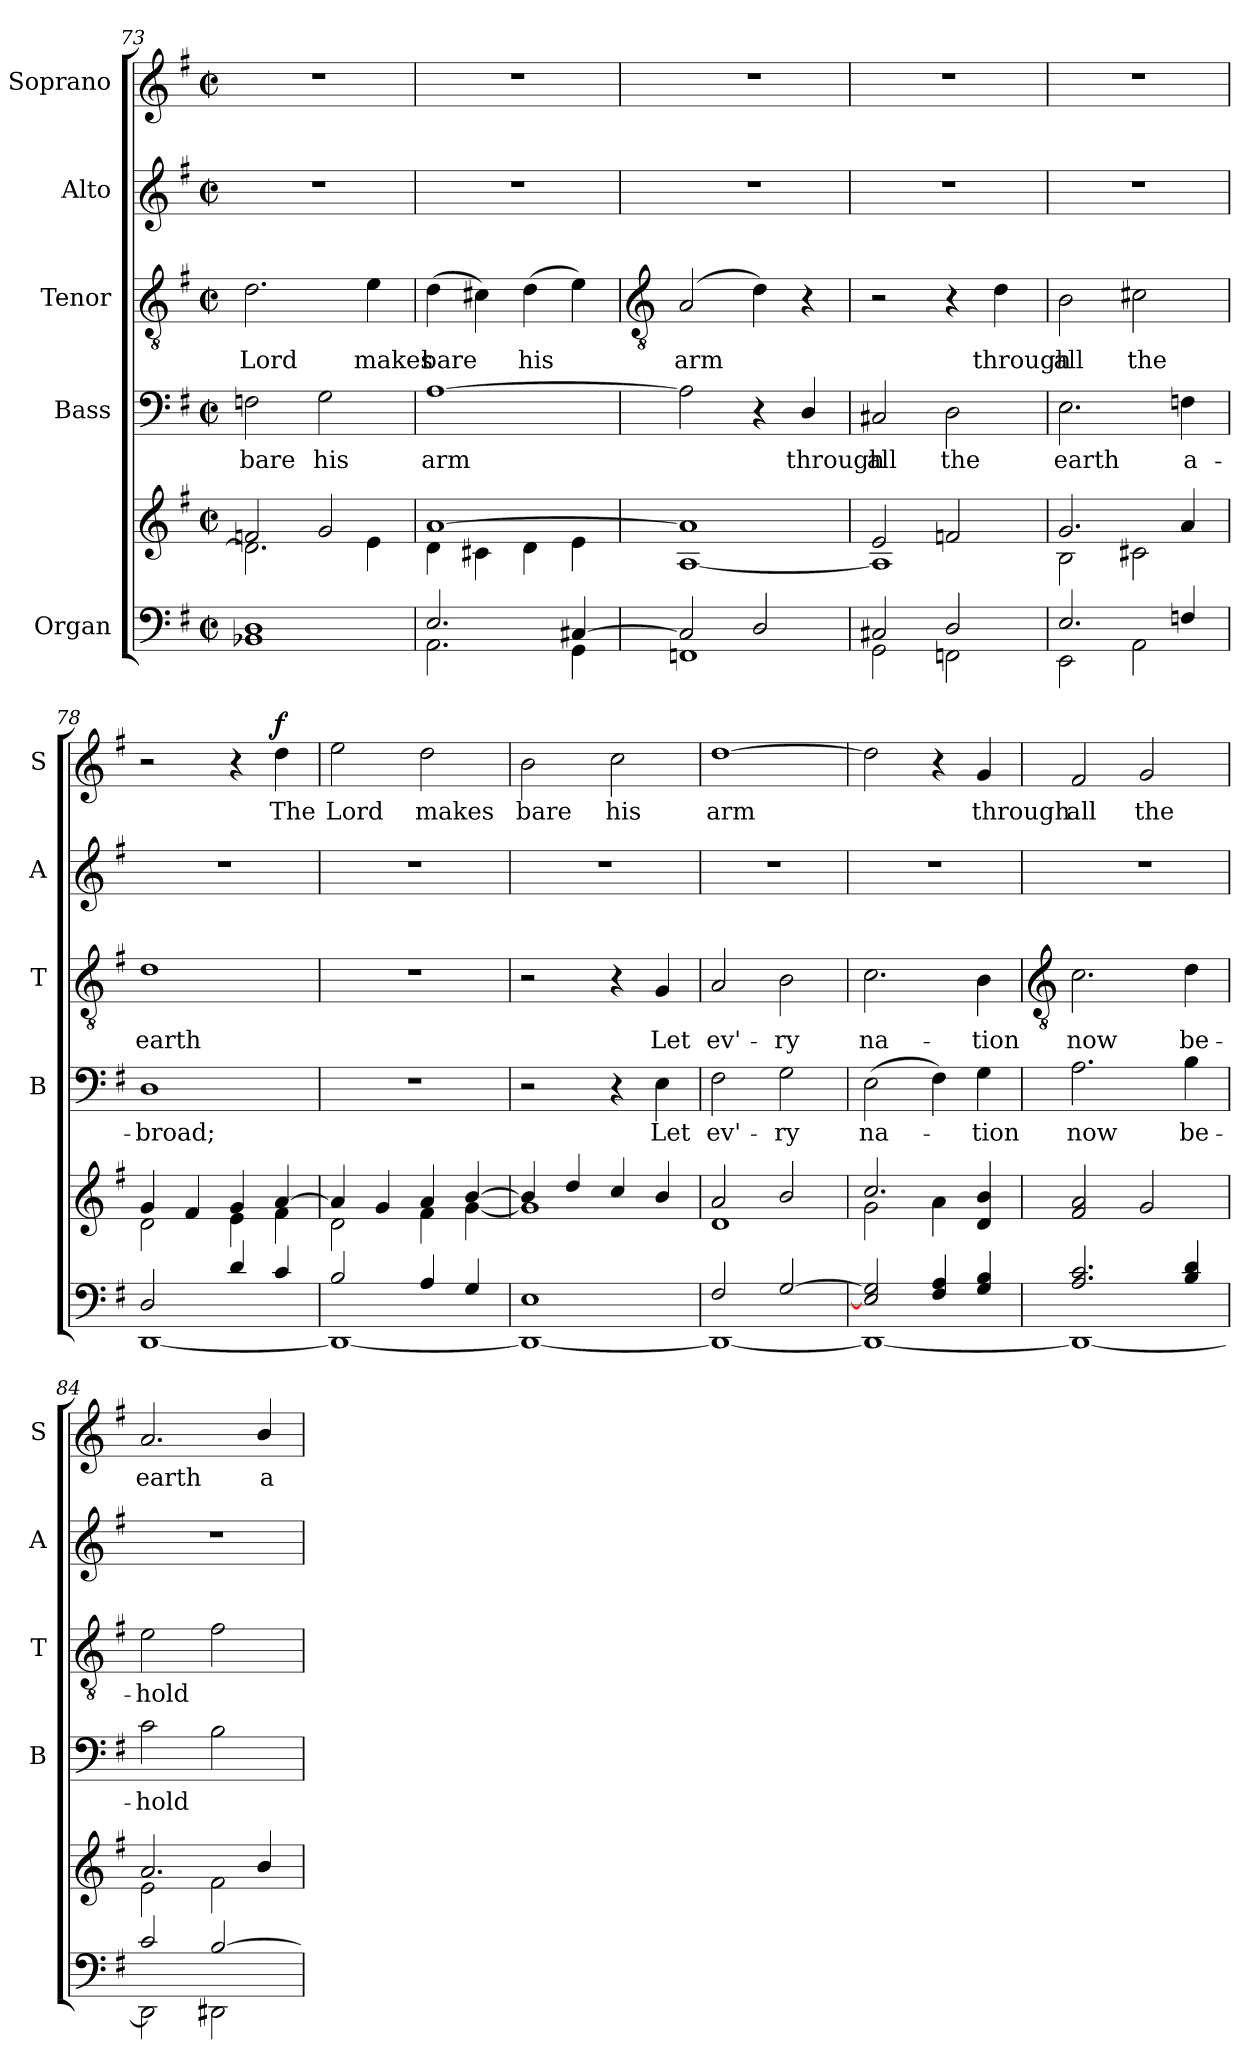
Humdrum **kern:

**kern	**kern	**kern	**text	**kern	**text	**kern	**kern	**text	**dynam
*part5	*part5	*part4	*part4	*part3	*part3	*part2	*part1	*part1	*part1
*staff6	*staff5	*staff4	*staff4	*staff3	*staff3	*staff2	*staff1	*staff1	*staff1
*I"Organ	*	*I"Bass	*	*I"Tenor	*	*I"Alto	*I"Soprano	*	*
*	*	*I'B	*	*I'T	*	*I'A	*I'S	*	*
*clefF4	*clefG2	*clefF4	*	*clefGv2	*	*clefG2	*clefG2	*	*
*k[f#]	*k[f#]	*k[f#]	*	*k[f#]	*	*k[f#]	*k[f#]	*	*
*G:	*G:	*G:	*	*G:	*	*G:	*G:	*	*
*M2/2	*M2/2	*M2/2	*	*M2/2	*	*M2/2	*M2/2	*	*
*met(c|)	*met(c|)	*met(c|)	*	*met(c|)	*	*met(c|)	*met(c|)	*	*
=73	=73	=73	=73	=73	=73	=73	=73	=73	=73
*^	*^	*	*	*	*	*	*	*	*
!	!	!	!	!	!LO:LY:b	!	!LO:LY:b	!	!	!	!
1D/	1BB-X\	2fn/	2.d\]	2Fn	bare	2.d	Lord	1r	1r	.	.
!	!	!	!	!	!LO:LY:b	!	!	!	!	!	!
.	.	2g/	.	2G	his	.	.	.	.	.	.
!	!	!	!	!	!	!	!LO:LY:b	!	!	!	!
.	.	.	4e\	.	.	4e	makes	.	.	.	.
=74	=74	=74	=74	=74	=74	=74	=74	=74	=74	=74	=74
!	!	!	!	!	!LO:LY:b	!	!LO:LY:b	!	!	!	!
2.E/	2.AA\	[1a/	4d\	[1A	arm	(>4d	bare	1r	1r	.	.
.	.	.	4c#X\	.	.	4c#X)	.	.	.	.	.
!	!	!	!	!	!	!	!LO:LY:b	!	!	!	!
.	.	.	4d\	.	.	(>4d	his	.	.	.	.
[4C#X/	4GG\	.	4e\	.	.	4e)	.	.	.	.	.
!!LO:LB:g=z
=75	=75	=75	=75	=75	=75	=75	=75	=75	=75	=75	=75
*	*	*	*	*	*	*clefGv2	*	*	*	*	*
!	!	!	!	!	!	!	!LO:LY:b	!	!	!	!
2C#/]	1FFn\	1a/]	[1A\	2A]	.	(2A	arm	1r	1r	.	.
2D/	.	.	.	4r	.	4d)	.	.	.	.	.
!	!	!	!	!	!LO:LY:b	!	!	!	!	!	!
.	.	.	.	4D/	through	4r	.	.	.	.	.
=76	=76	=76	=76	=76	=76	=76	=76	=76	=76	=76	=76
!	!	!	!	!	!LO:LY:b	!	!	!	!	!	!
2C#X/	2GG\	2e/	1A\]	2C#X	all	2r	.	1r	1r	.	.
!	!	!	!	!	!LO:LY:b	!	!	!	!	!	!
2D/	2FFn\	2fn/	.	2D	the	4r	.	.	.	.	.
!	!	!	!	!	!	!	!LO:LY:b	!	!	!	!
.	.	.	.	.	.	4d	through	.	.	.	.
=77	=77	=77	=77	=77	=77	=77	=77	=77	=77	=77	=77
!	!	!	!	!	!LO:LY:b	!	!LO:LY:b	!	!	!	!
2.E/	2EE\	2.g/	2B\	2.E	earth	2B	all	1r	1r	.	.
!	!	!	!	!	!	!	!LO:LY:b	!	!	!	!
.	2AA\	.	2c#X\	.	.	2c#X	the	.	.	.	.
!	!	!	!	!	!LO:LY:b	!	!	!	!	!	!
4Fn/	.	4a/	.	4Fn	a-	.	.	.	.	.	.
=78	=78	=78	=78	=78	=78	=78	=78	=78	=78	=78	=78
!	!	!	!	!	!LO:LY:b	!	!LO:LY:b	!	!	!	!
2D/	[1DD\	4g/	2d\	1D	-broad;	1d	earth	1r	2r	.	.
.	.	4f#/	.	.	.	.	.	.	.	.	.
4d/	.	4g/	4e\	.	.	.	.	.	4r	.	.
!	!	!	!	!	!	!	!	!	!	!LO:LY:b	!LO:DY:b
4c/	.	[4a/	4f#\	.	.	.	.	.	4dd	The	f
=79	=79	=79	=79	=79	=79	=79	=79	=79	=79	=79	=79
!	!	!	!	!	!	!	!	!	!	!LO:LY:b	!
2B/	1DD\_	4a/]	2d\	1r	.	1r	.	1r	2ee	Lord	.
.	.	4g/	.	.	.	.	.	.	.	.	.
!	!	!	!	!	!	!	!	!	!	!LO:LY:b	!
4A/	.	4a/	4f#\	.	.	.	.	.	2dd	makes	.
4G/	.	[4b/	[4g\	.	.	.	.	.	.	.	.
=80	=80	=80	=80	=80	=80	=80	=80	=80	=80	=80	=80
!	!	!	!	!	!	!	!	!	!	!LO:LY:b	!
1E/	1DD\_	4b/]	1g\]	2r	.	2r	.	1r	2b	bare	.
.	.	4dd/	.	.	.	.	.	.	.	.	.
!	!	!	!	!	!	!	!	!	!	!LO:LY:b	!
.	.	4cc/	.	4r	.	4r	.	.	2cc	his	.
!	!	!	!	!	!LO:LY:b	!	!LO:LY:b	!	!	!	!
.	.	4b/	.	4E	Let	4G	Let	.	.	.	.
=81	=81	=81	=81	=81	=81	=81	=81	=81	=81	=81	=81
!	!	!	!	!	!LO:LY:b	!	!LO:LY:b	!	!	!LO:LY:b	!
2F#/	1DD\_	2a/	1d\	2F#	ev'-	2A	ev'-	1r	[1dd	arm	.
!	!	!	!	!	!LO:LY:b	!	!LO:LY:b	!	!	!	!
[2G/	.	2b/	.	2G	-ry	2B	-ry	.	.	.	.
=82	=82	=82	=82	=82	=82	=82	=82	=82	=82	=82	=82
!	!	!	!	!	!LO:LY:b	!	!LO:LY:b	!	!	!	!
2E/] 2G/]	1DD\_	2.cc/	2g\	(>2E	na-	2.c	na-	1r	2dd]	.	.
4F#/ 4A/	.	.	4a\	4F#)	.	.	.	.	4r	.	.
!	!	!	!	!	!LO:LY:b	!	!LO:LY:b	!	!	!LO:LY:b	!
4G/ 4B/	.	4d/ 4b/	4ryy	4G	tion	4B	-tion	.	4g	through	.
!!LO:LB:g=z
=83	=83	=83	=83	=83	=83	=83	=83	=83	=83	=83	=83
*	*	*	*	*	*	*clefGv2	*	*	*	*	*
!	!	!	!	!	!LO:LY:b	!	!LO:LY:b	!	!	!LO:LY:b	!
2.A/ 2.c/	1DD\_	2f#/ 2a/	1ryy	2.A	now	2.c	now	1r	2f#	all	.
!	!	!	!	!	!	!	!	!	!	!LO:LY:b	!
.	.	2g/	.	.	.	.	.	.	2g	the	.
!	!	!	!	!	!LO:LY:b	!	!LO:LY:b	!	!	!	!
4B/ 4d/	.	.	.	4B	be-	4d	be-	.	.	.	.
=84	=84	=84	=84	=84	=84	=84	=84	=84	=84	=84	=84
!	!	!	!	!	!LO:LY:b	!	!LO:LY:b	!	!	!LO:LY:b	!
2c/	2DD\]	2.a/	2e\	2c	-hold	2e	-hold	1r	2.a	earth	.
[2B/	2DD#X\	.	2f#\	2B	.	2f#	.	.	.	.	.
!	!	!	!	!	!	!	!	!	!	!LO:LY:b	!
.	.	4b/	.	.	.	.	.	.	4b/	a-	.
*v	*v	*	*	*	*	*	*	*	*	*	*
*	*v	*v	*	*	*	*	*	*	*	*
=	=	=	=	=	=	=	=	=	=
*-	*-	*-	*-	*-	*-	*-	*-	*-	*-
